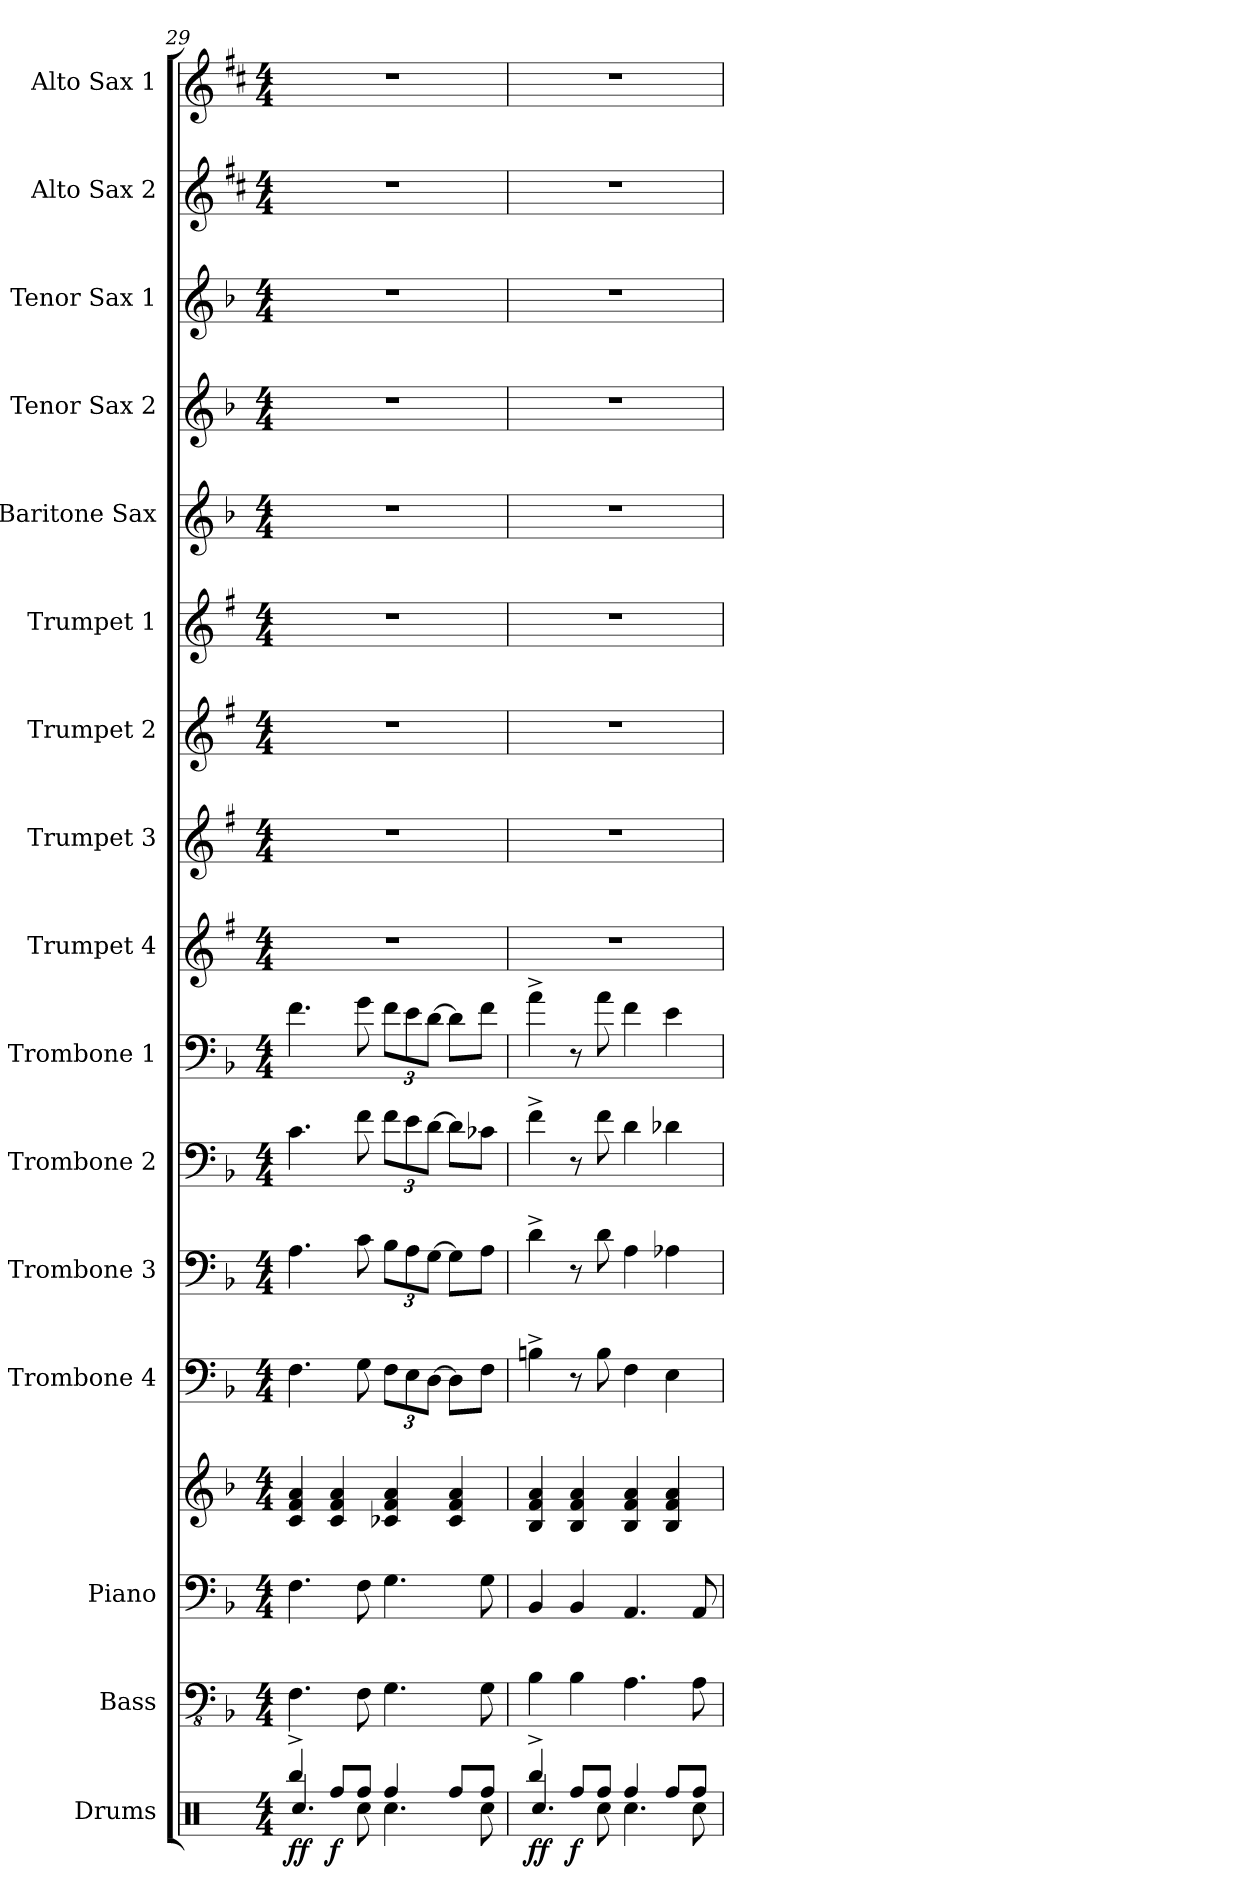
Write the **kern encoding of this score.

**kern	**dynam	**kern	**kern	**kern	**kern	**kern	**kern	**kern	**kern	**kern	**kern	**kern	**kern	**kern	**kern	**kern	**kern
*part16	*part16	*part15	*part14	*part14	*part13	*part12	*part11	*part10	*part9	*part8	*part7	*part6	*part5	*part4	*part3	*part2	*part1
*staff17	*staff17	*staff16	*staff15	*staff14	*staff13	*staff12	*staff11	*staff10	*staff9	*staff8	*staff7	*staff6	*staff5	*staff4	*staff3	*staff2	*staff1
*I"Drums	*	*I"Bass	*I"Piano	*	*I"Trombone 4	*I"Trombone 3	*I"Trombone 2	*I"Trombone 1	*I"Trumpet 4	*I"Trumpet 3	*I"Trumpet 2	*I"Trumpet 1	*I"Baritone Sax	*I"Tenor Sax 2	*I"Tenor Sax 1	*I"Alto Sax 2	*I"Alto Sax 1
*I'Drums	*	*I'Bass	*I'Piano	*	*I'Tbn. 4	*I'Tbn. 3	*I'Tbn. 2	*I'Tbn. 1	*I'Tpt. 4	*I'Tpt. 3	*I'Tpt. 2	*I'Tpt. 1	*I'Bari	*I'Tenor 2	*I'Tenor 1	*I'Alto 2	*I'Alto 1
*clefX	*	*clefFv4	*clefF4	*clefG2	*clefF4	*clefF4	*clefF4	*clefF4	*clefG2	*clefG2	*clefG2	*clefG2	*clefG2	*clefG2	*clefG2	*clefG2	*clefG2
*	*	*	*	*	*	*	*	*	*ITrd1c2	*ITrd1c2	*ITrd1c2	*ITrd1c2	*ITrd12c21	*ITrd8c14	*ITrd8c14	*ITrd5c9	*ITrd5c9
*k[]	*	*k[b-]	*k[b-]	*k[b-]	*k[b-]	*k[b-]	*k[b-]	*k[b-]	*k[b-]	*k[b-]	*k[b-]	*k[b-]	*k[b-]	*k[b-]	*k[b-]	*k[b-]	*k[b-]
*M4/4	*	*M4/4	*M4/4	*M4/4	*M4/4	*M4/4	*M4/4	*M4/4	*M4/4	*M4/4	*M4/4	*M4/4	*M4/4	*M4/4	*M4/4	*M4/4	*M4/4
=29	=29	=29	=29	=29	=29	=29	=29	=29	=29	=29	=29	=29	=29	=29	=29	=29	=29
*^	*	*	*	*	*	*	*	*	*	*	*	*	*	*	*	*	*
!	!	!LO:DY:b	!	!	!	!	!	!	!	!	!	!	!	!	!	!	!	!
4Rbb^/	4.Rcc/	ff	4.FF\	4.F\	4c/ 4f/ 4a/	4.F\	4.A\	4.c\	4.f\	1r	1r	1r	1r	1r	1r	1r	1r	1r
!	!	!LO:DY:b	!	!	!	!	!	!	!	!	!	!	!	!	!	!	!	!
8Rff/L	.	f	.	.	4c/ 4f/ 4a/	.	.	.	.	.	.	.	.	.	.	.	.	.
8Rff/J	8Rcc\	.	8FF\	8F\	.	8G\	8c\	8f\	8g\	.	.	.	.	.	.	.	.	.
*	*	*	*	*	*	*Xbrackettup	*Xbrackettup	*Xbrackettup	*Xbrackettup	*	*	*	*	*	*	*	*	*
4Rff/	4.Rcc\	.	4.GG\	4.G\	4c-X/ 4f/ 4a/	12F\L	12B-\L	12f\L	12f\L	.	.	.	.	.	.	.	.	.
.	.	.	.	.	.	12E\	12A\	12e\	12e\	.	.	.	.	.	.	.	.	.
.	.	.	.	.	.	[12D\J	[12G\J	[12d\J	[12d\J	.	.	.	.	.	.	.	.	.
8Rff/L	.	.	.	.	4c-/ 4f/ 4a/	8D\L]	8G\L]	8d\L]	8d\L]	.	.	.	.	.	.	.	.	.
8Rff/J	8Rcc\	.	8GG\	8G\	.	8F\J	8A\J	8c-X\J	8f\J	.	.	.	.	.	.	.	.	.
=30	=30	=30	=30	=30	=30	=30	=30	=30	=30	=30	=30	=30	=30	=30	=30	=30	=30	=30
!	!	!LO:DY:b	!	!	!	!	!	!	!	!	!	!	!	!	!	!	!	!
4Rbb^/	4.Rcc/	ff	4BB-\	4BB-/	4B-/ 4f/ 4a/	4Bn^\	4d^\	4f^\	4a^\	1r	1r	1r	1r	1r	1r	1r	1r	1r
!	!	!LO:DY:b	!	!	!	!	!	!	!	!	!	!	!	!	!	!	!	!
8Rff/L	.	f	4BB-\	4BB-/	4B-/ 4f/ 4a/	8r	8r	8r	8r	.	.	.	.	.	.	.	.	.
8Rff/J	8Rcc\	.	.	.	.	8B\	8d\	8f\	8a\	.	.	.	.	.	.	.	.	.
4Rff/	4.Rcc\	.	4.AA\	4.AA/	4B-/ 4f/ 4a/	4F\	4A\	4d\	4f\	.	.	.	.	.	.	.	.	.
8Rff/L	.	.	.	.	4B-/ 4f/ 4a/	4E\	4A-X\	4d-X\	4e\	.	.	.	.	.	.	.	.	.
8Rff/J	8Rcc\	.	8AA\	8AA/	.	.	.	.	.	.	.	.	.	.	.	.	.	.
*v	*v	*	*	*	*	*	*	*	*	*	*	*	*	*	*	*	*	*
=	=	=	=	=	=	=	=	=	=	=	=	=	=	=	=	=	=
*-	*-	*-	*-	*-	*-	*-	*-	*-	*-	*-	*-	*-	*-	*-	*-	*-	*-
